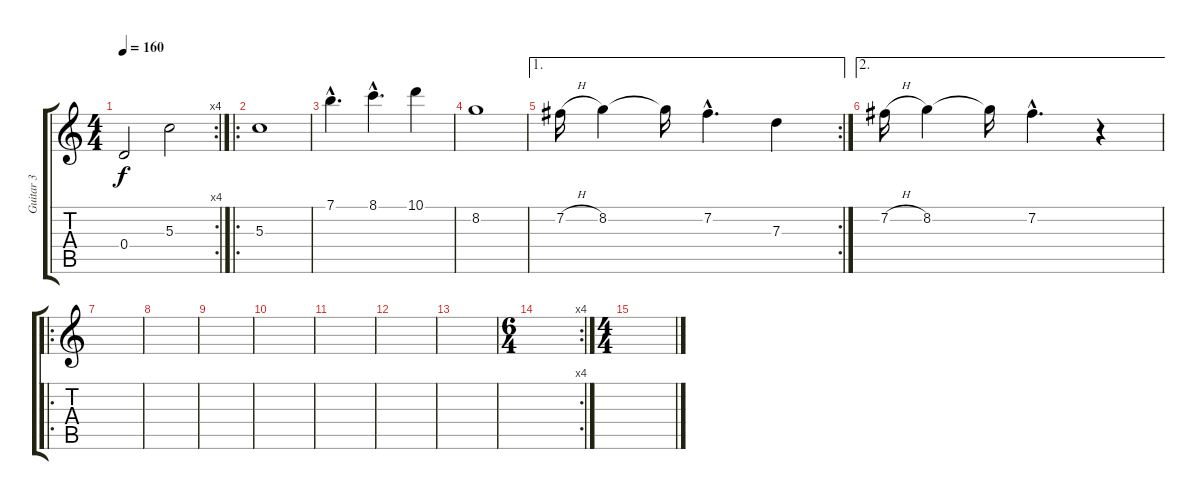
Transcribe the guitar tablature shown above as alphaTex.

\track ("Guitar 3" "Guitar 3") {instrument distortionguitar}
\staff {score tabs}
\tuning (E4 B3 G3 D3 A2 E2) {hide}
\rc 4
\ts (4 4)
\tempo 160
\clef g2
\ks c
0.4.2{dy f} 5.3.2 |
\ro
5.3.1 |
7.1{hac}.4{d} 8.1{hac}.4{d} 10.1.4 |
8.2.1 |
\ae 1
\rc 2
7.2{h}.16 8.2.4 8.2{t}.16 7.2{hac}.4{d} 7.3.4 |
\ae 2
7.2{h}.16 8.2.4 8.2{t}.16 7.2{hac}.4{d} r.4 |
\ro
|
|
|
|
|
|
|
\rc 4
\ts (6 4)
|
\ts (4 4)
